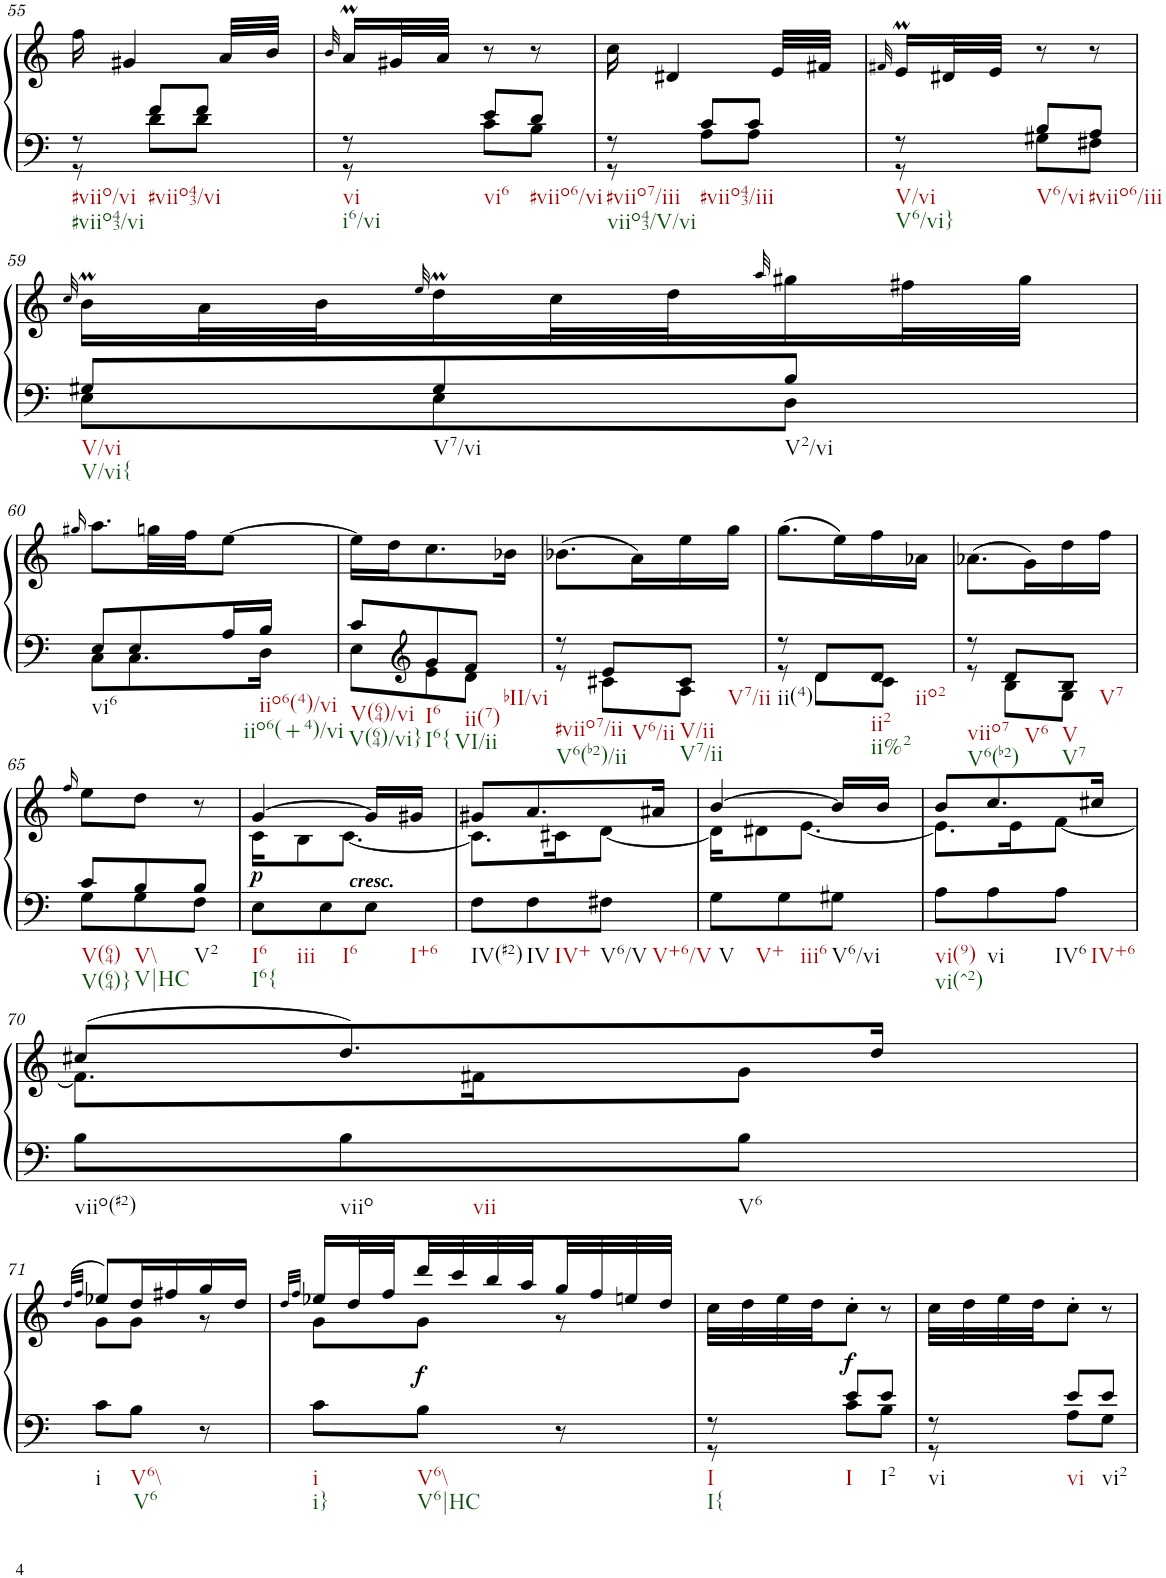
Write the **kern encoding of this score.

**kern	**kern	**dynam
*part1	*part1	*part1
*staff2	*staff1	*staff1/2
*I"unbenannt	*	*
!!LO:PB:g=z
*clefF4	*clefG2	*
*k[]	*k[]	*
*M3/8	*M3/8	*
=55	=55	=55
*^	*	*
!LO:TX:b:t=#viio/vi	!	!	!
!LO:TX:b:t=#viio43/vi	!	!	!
8r	8r	16ff\	.
.	.	4g#X/	.
!LO:TX:b:t=#viio43/vi	!	!	!
8f/L	8d\L	.	.
8f/J	8d\J	.	.
.	.	32a/LLL	.
.	.	32b/JJJ	.
=56	=56	=56	=56
.	.	32qb/	.
!LO:TX:b:t=vi	!	!	!
!LO:TX:b:t=i6/vi	!	!	!
8r	8r	16aM/LL	.
.	.	32g#X/L	.
.	.	32a/JJJ	.
!LO:TX:b:t=vi6	!	!	!
8e/L	8c\L	8r	.
!LO:TX:b:t=#viio6/vi	!	!	!
8d/J	8B\J	8r	.
=57	=57	=57	=57
!LO:TX:b:t=#viio7/iii	!	!	!
!LO:TX:b:t=viio43/V/vi	!	!	!
8r	8r	16cc\	.
.	.	4d#X/	.
!LO:TX:b:t=#viio43/iii	!	!	!
8c/L	8A\L	.	.
8c/J	8A\J	.	.
.	.	32e/LLL	.
.	.	32f#X/JJJ	.
=58	=58	=58	=58
.	.	32qf#X/	.
!LO:TX:b:t=V/vi	!	!	!
!LO:TX:b:t=V6/vi}	!	!	!
8r	8r	16em/LL	.
.	.	32d#X/L	.
.	.	32e/JJJ	.
!LO:TX:b:t=V6/vi	!	!	!
8B/L	8G#X\L	8r	.
!LO:TX:b:t=#viio6/iii	!	!	!
8A/J	8F#X\J	8r	.
!!LO:LB:g=z
=59	=59	=59	=59
.	.	32qcc/	.
!LO:TX:b:t=V/vi	!	!	!
!LO:TX:b:t=V/vi{	!	!	!
8G#X/L	8E\L	16bm\LL	.
.	.	32a\L	.
.	.	32b\J	.
.	.	32qee/	.
!LO:TX:b:t=V7/vi	!	!	!
8G#/	8E\	16ddM\	.
.	.	32cc\L	.
.	.	32dd\J	.
.	.	32qaa/	.
!LO:TX:b:t=V2/vi	!	!	!
8B/J	8D\J	16gg#X\	.
.	.	32ff#X\L	.
.	.	32gg#\JJJ	.
!!LO:LB:g=z
=60	=60	=60	=60
.	.	16qgg#X/	.
!LO:TX:b:t=vi6	!	!	!
8E/L	8C\L	8.aa\L	.
8E/	8.C\	.	.
.	.	32ggn\LL	.
.	.	32ff\JJ	.
16A/L	.	[8ee\J	.
!LO:TX:b:t=iio6(4)/vi	!	!	!
!LO:TX:b:t=iio6(+4)/vi	!	!	!
16B/JJ	16D\Jk	.	.
=61	=61	=61	=61
!LO:TX:b:t=V(64)/vi	!	!	!
!LO:TX:b:t=V(64)/vi}	!	!	!
8c/L	8E\L	16ee\LL]	.
.	.	16dd\J	.
*clefG2	*	*	*
!LO:TX:b:t=I6	!	!	!
!LO:TX:b:t=I6{	!	!	!
8g/	8e\	8.cc\	.
!LO:TX:b:t=ii(7)	!	!	!
!LO:TX:b:t=VI/ii	!	!	!
!LO:TX:b:t=bII/vi	!	!	!
8f/J	8d\J	.	.
.	.	16b-X\Jk	.
=62	=62	=62	=62
!LO:TX:b:t=#viio7/ii	!	!	!
!LO:TX:b:t=V6(b2)/ii	!	!	!
8r	8r	(8.b-X\L	.
!LO:TX:b:t=V6/ii	!	!	!
8e/L	8c#X\L	.	.
.	.	16a\L)	.
!LO:TX:b:t=V/ii	!	!	!
!LO:TX:b:t=V7/ii	!	!	!
!LO:TX:b:t=V7/ii	!	!	!
8c#/J	8A\J	16ee\	.
.	.	16gg\JJ	.
=63	=63	=63	=63
!LO:TX:b:t=ii(4)	!	!	!
8r	8r	(8.gg\L	.
8d/L	8d\L	.	.
.	.	16ee\L)	.
!LO:TX:b:t=ii2	!	!	!
!LO:TX:b:t=ii%2	!	!	!
!LO:TX:b:t=iio2	!	!	!
8d/J	8c\J	16ff\	.
.	.	16a-X\JJ	.
=64	=64	=64	=64
!LO:TX:b:t=viio7	!	!	!
!LO:TX:b:t=V6(b2)	!	!	!
8r	8r	(8.a-X\L	.
!LO:TX:b:t=V6	!	!	!
8d/L	8B\L	.	.
.	.	16g\L)	.
!LO:TX:b:t=V	!	!	!
!LO:TX:b:t=V7	!	!	!
!LO:TX:b:t=V7	!	!	!
8B/J	8G\J	16dd\	.
.	.	16ff\JJ	.
!!LO:LB:g=z
=65	=65	=65	=65
.	.	16qff/	.
!LO:TX:b:t=V(64)	!	!	!
!LO:TX:b:t=V(64)}	!	!	!
8c/L	8G\L	8ee\L	.
!LO:TX:b:t=V\\	!	!	!
!LO:TX:b:t=V|HC	!	!	!
8B/	8G\	8dd\J	.
!LO:TX:b:t=V2	!	!	!
8B/J	8F\J	8r	.
=66	=66	=66	=66
*	*	*^	*
!LO:TX:b:t=I6	!	!	!	!
!LO:TX:b:t=I6{	!	!	!	!
!LO:TX:b:t=iii	!	!	!	!
!	!	!	!	!LO:DY:b
*v	*v	*	*	*
8E\L	[4g/	16c\KL	p
.	.	8B\	.
!LO:TX:b:t=I6	!	!	!
8E\	.	.	.
.	.	[8.c\J	.
!LO:TX:a:Bi:t=cresc.	!	!	!
!LO:TX:b:t=I+6	!	!	!
8E\J	16g/LL]	.	.
.	16g#X/JJ	.	.
=67	=67	=67	=67
!LO:TX:b:t=IV(#2)	!	!	!
8F\L	8g#X/L	8.c\L]	.
!LO:TX:b:t=IV	!	!	!
!LO:TX:b:t=IV+	!	!	!
8F\	8.a/	.	.
.	.	16c#X\K	.
!LO:TX:b:t=V6/V	!	!	!
!LO:TX:b:t=V+6/V	!	!	!
8F#X\J	.	[8d\J	.
.	16a#X/Jk	.	.
=68	=68	=68	=68
!LO:TX:b:t=V	!	!	!
!LO:TX:b:t=V+	!	!	!
8G\L	[4b/	16d\KL]	.
.	.	8d#X\	.
!LO:TX:b:t=iii6	!	!	!
8G\	.	.	.
.	.	[8.e\J	.
!LO:TX:b:t=V6/vi	!	!	!
8G#X\J	16b/LL]	.	.
.	16b/JJ	.	.
=69	=69	=69	=69
!LO:TX:b:t=vi(9)	!	!	!
!LO:TX:b:t=vi(^2)	!	!	!
8A\L	8b/L	8.e\L]	.
!LO:TX:b:t=vi	!	!	!
8A\	8.cc/	.	.
.	.	16e\K	.
!LO:TX:b:t=IV6	!	!	!
!LO:TX:b:t=IV+6	!	!	!
8A\J	.	[8f\J	.
.	16cc#X/Jk	.	.
!!LO:LB:g=z	!!
=70	=70	=70	=70
!LO:TX:b:t=viio(#2)	!	!	!
8B\L	(8cc#X/L	8.f\L]	.
!LO:TX:b:t=viio	!	!	!
!LO:TX:b:t=vii	!	!	!
8B\	8.dd/)	.	.
.	.	16f#X\K	.
!LO:TX:b:t=V6	!	!	!
8B\J	.	8g\J	.
.	16dd/Jk	.	.
!!LO:LB:g=z	!!
=71	=71	=71	=71
.	(32qdd/LLL	.	.
.	32qff/JJJ	.	.
!LO:TX:b:t=i	!	!	!
8c\L	8ee-X/L)	8g\L	.
!LO:TX:b:t=V6\\	!	!	!
!LO:TX:b:t=V6	!	!	!
8B\J	16dd/L	8g\J	.
.	16ff#X/	.	.
8r	16gg/	8r	.
.	16dd/JJ	.	.
=72	=72	=72	=72
.	32qdd/LLL	.	.
.	32qff/JJJ	.	.
!LO:TX:b:t=i	!	!	!
!LO:TX:b:t=i}	!	!	!
8c\L	16ee-X/LL	8g\L	.
.	32dd/L	.	.
.	32ff/	.	.
!LO:TX:b:t=V6\\	!	!	!
!LO:TX:b:t=V6|HC	!	!	!
!	!	!	!LO:DY:b
8B\J	32ddd/	8g\J	f
.	32ccc/	.	.
.	32bb/	.	.
.	32aa/	.	.
8r	32gg/	8r	.
.	32ff/	.	.
.	32een/	.	.
.	32dd/JJJ	.	.
*	*v	*v	*
=73	=73	=73
*^	*	*
!LO:TX:b:t=I	!	!	!
!LO:TX:b:t=I{	!	!	!
8r	8r	32cc\LLL	.
.	.	32dd\	.
.	.	32ee\	.
.	.	32dd\JJ	.
!LO:TX:b:t=I	!	!	!
!	!	!	!LO:DY:b
8e/L	8c\L	8cc'\J	f
!LO:TX:b:t=I2	!	!	!
8e/J	8B\J	8r	.
=74	=74	=74	=74
!LO:TX:b:t=vi	!	!	!
8r	8r	32cc\LLL	.
.	.	32dd\	.
.	.	32ee\	.
.	.	32dd\JJ	.
!LO:TX:b:t=vi	!	!	!
8e/L	8A\L	8cc'\J	.
!LO:TX:b:t=vi2	!	!	!
8e/J	8G\J	8r	.
*v	*v	*	*
=	=	=
*-	*-	*-
